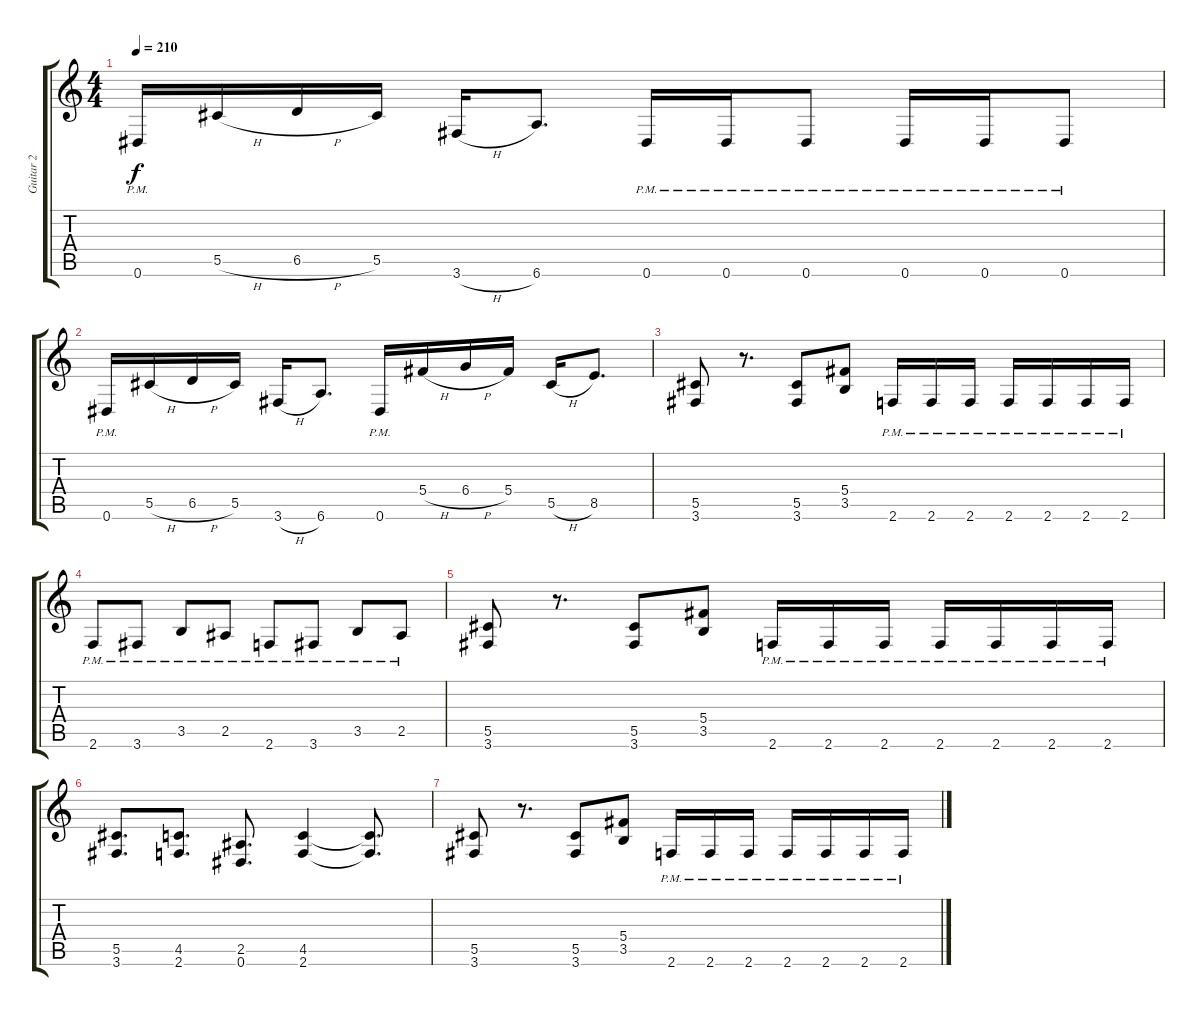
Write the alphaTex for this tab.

\track ("Guitar 2" "Guitar 2") {instrument distortionguitar}
\staff {score tabs}
\tuning (Eb4 Bb3 Gb3 Db3 Ab2 Eb2) {hide}
\ts (4 4)
\tempo 210
\clef g2
\ks c
0.6{pm}.16{dy f} 5.5{h}.16 6.5{h}.16 5.5.16 3.6{h}.16 6.6.8{d} 0.6{pm}.16 0.6{pm}.16 0.6{pm}.8 0.6{pm}.16 0.6{pm}.16 0.6{pm}.8 |
0.6{pm}.16 5.5{h}.16 6.5{h}.16 5.5.16 3.6{h}.16 6.6.8{d} 0.6{pm}.16 5.4{h}.16 6.4{h}.16 5.4.16 5.5{h}.16 8.5.8{d} |
(5.5 3.6).8 r.8{d} (5.5 3.6).8 (5.4 3.5).8 2.6{pm}.16 2.6{pm}.16 2.6{pm}.16 2.6{pm}.16 2.6{pm}.16 2.6{pm}.16 2.6{pm}.16 |
2.6{pm}.8 3.6{pm}.8 3.5{pm}.8 2.5{pm}.8 2.6{pm}.8 3.6{pm}.8 3.5{pm}.8 2.5{pm}.8 |
(5.5 3.6).8 r.8{d} (5.5 3.6).8 (5.4 3.5).8 2.6{pm}.16 2.6{pm}.16 2.6{pm}.16 2.6{pm}.16 2.6{pm}.16 2.6{pm}.16 2.6{pm}.16 |
(5.5 3.6).8{d} (4.5 2.6).8{d} (2.5 0.6).8{d} (4.5 2.6).4 (4.5{t} 2.6{t}).8{d} |
(5.5 3.6).8 r.8{d} (5.5 3.6).8 (5.4 3.5).8 2.6{pm}.16 2.6{pm}.16 2.6{pm}.16 2.6{pm}.16 2.6{pm}.16 2.6{pm}.16 2.6{pm}.16
